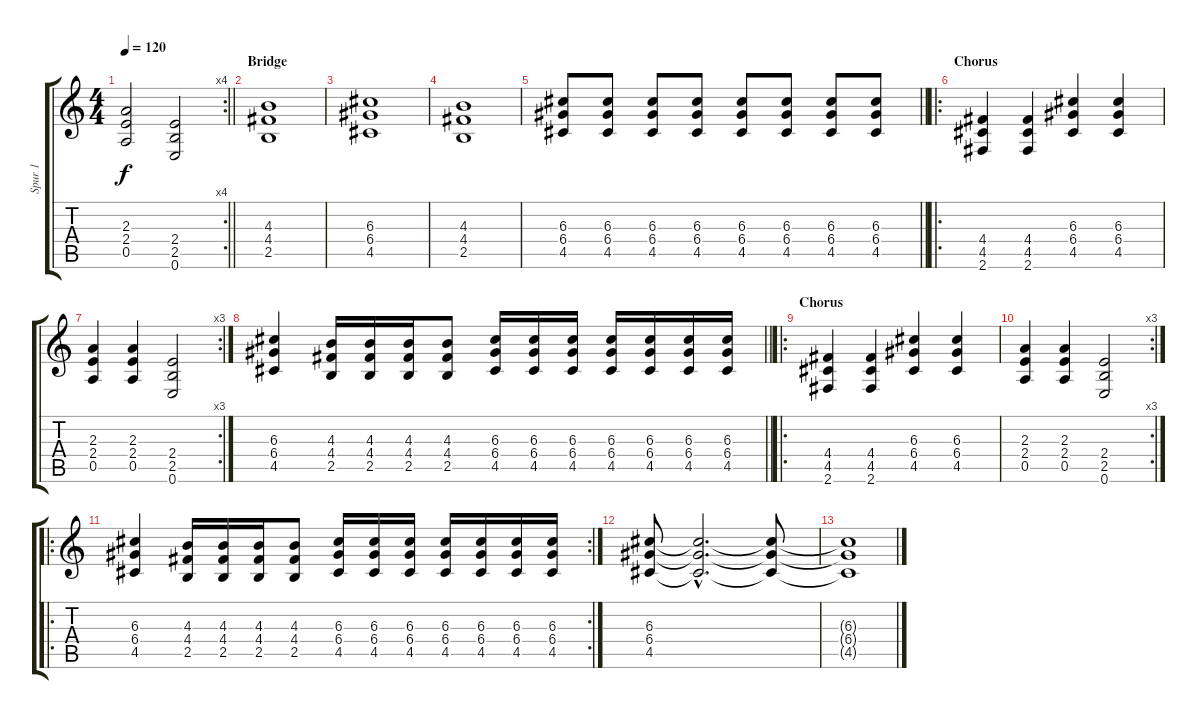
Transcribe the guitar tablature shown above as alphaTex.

\track ("Spur 1" "Spur 1") {instrument distortionguitar}
\staff {score tabs}
\tuning (E4 B3 G3 D3 A2 E2) {hide}
\rc 4
\ts (4 4)
\tempo 120
\clef g2
\barLineRight lightlight
\ks c
(2.3 2.4 0.5).2{dy f} (2.4 2.5 0.6).2 |
\section ("" "Bridge")
(4.3 4.4 2.5).1 |
(6.3 6.4 4.5).1 |
(4.3 4.4 2.5).1 |
\barLineRight lightlight
(6.3 6.4 4.5).8 (6.3 6.4 4.5).8 (6.3 6.4 4.5).8 (6.3 6.4 4.5).8 (6.3 6.4 4.5).8 (6.3 6.4 4.5).8 (6.3 6.4 4.5).8 (6.3 6.4 4.5).8 |
\ro
\section ("" "Chorus")
(4.4 4.5 2.6).4 (4.4 4.5 2.6).4 (6.3 6.4 4.5).4 (6.3 6.4 4.5).4 |
\rc 3
(2.3 2.4 0.5).4 (2.3 2.4 0.5).4 (2.4 2.5 0.6).2 |
\barLineRight lightlight
(6.3 6.4 4.5).4 (4.3 4.4 2.5).16 (4.3 4.4 2.5).16 (4.3 4.4 2.5).16 (4.3 4.4 2.5).8 (6.3 6.4 4.5).16 (6.3 6.4 4.5).16 (6.3 6.4 4.5).16 (6.3 6.4 4.5).16 (6.3 6.4 4.5).16 (6.3 6.4 4.5).16 (6.3 6.4 4.5).16 |
\ro
\section ("" "Chorus")
(4.4 4.5 2.6).4 (4.4 4.5 2.6).4 (6.3 6.4 4.5).4 (6.3 6.4 4.5).4 |
\rc 3
(2.3 2.4 0.5).4 (2.3 2.4 0.5).4 (2.4 2.5 0.6).2 |
\ro
\rc 2
(6.3 6.4 4.5).4 (4.3 4.4 2.5).16 (4.3 4.4 2.5).16 (4.3 4.4 2.5).16 (4.3 4.4 2.5).8 (6.3 6.4 4.5).16 (6.3 6.4 4.5).16 (6.3 6.4 4.5).16 (6.3 6.4 4.5).16 (6.3 6.4 4.5).16 (6.3 6.4 4.5).16 (6.3 6.4 4.5).16 |
(6.3 6.4 4.5).8 (6.3{hac t} 6.4{hac t} 4.5{hac t}).2{d} (6.3{t} 6.4{t} 4.5{t}).8 |
(6.3{t} 6.4{t} 4.5{t}).1
